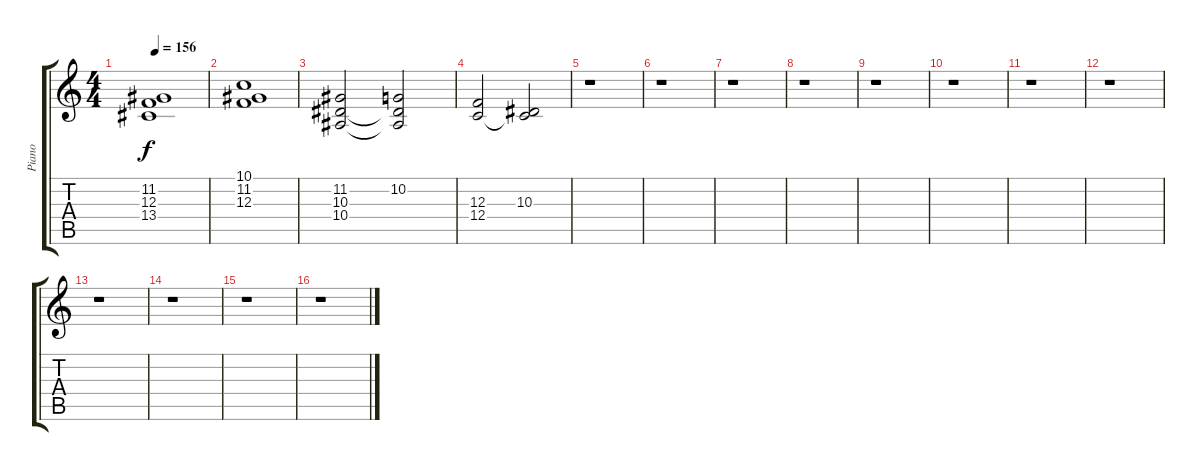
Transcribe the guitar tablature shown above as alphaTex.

\track ("Piano " "Piano ") {instrument acousticgrandpiano}
\staff {score tabs}
\tuning (D4 A3 F3 C3 G2 C2) {hide}
\ts (4 4)
\tempo 156
\clef g2
\ks c
(11.2 12.3 13.4).1{dy f} |
(10.1 11.2 12.3).1 |
(11.2 10.3 10.4).2 (10.2 10.3{t} 10.4{t}).2 |
(12.3 12.4).2 (10.3 12.4{t}).2 |
r.1 |
r.1 |
r.1 |
r.1 |
r.1 |
r.1 |
r.1 |
r.1 |
r.1 |
r.1 |
r.1 |
r.1
